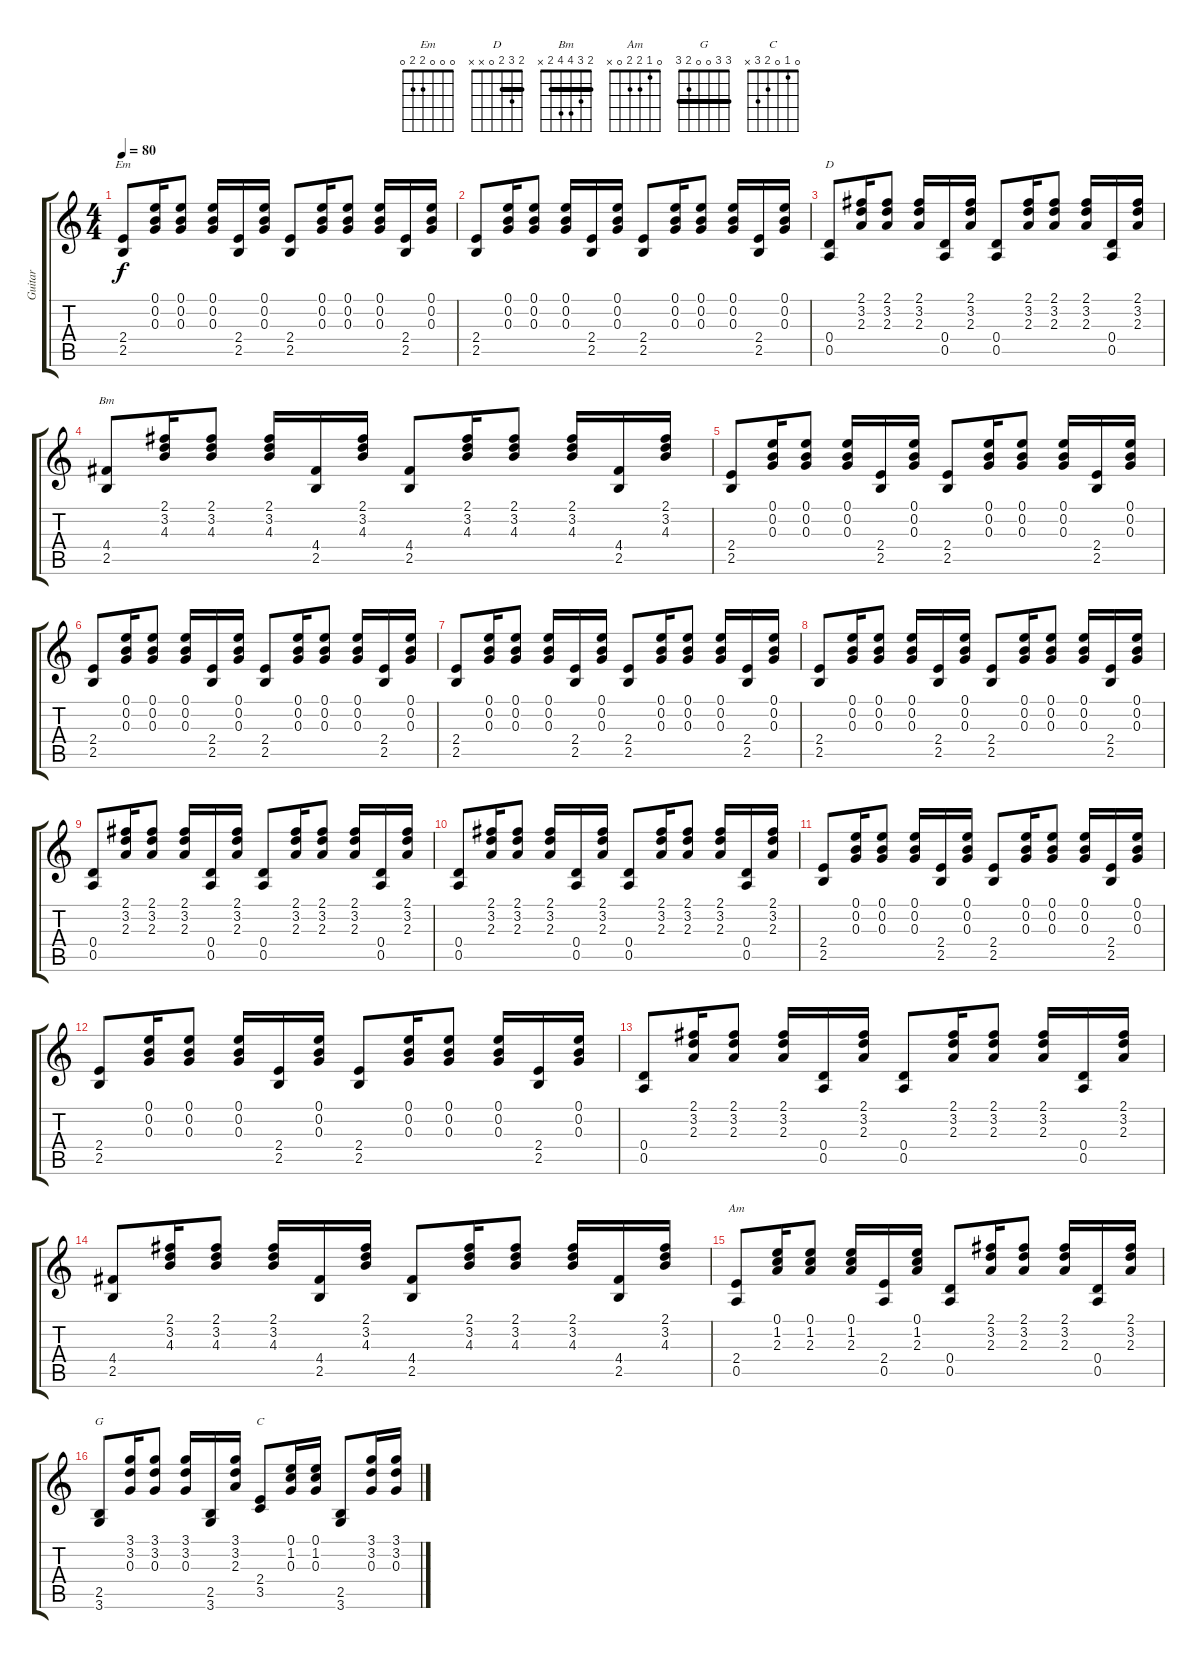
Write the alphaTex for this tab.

\track ("Guitar" "Guitar") {instrument acousticguitarsteel}
\staff {score tabs}
\tuning (E4 B3 G3 D3 A2 E2) {hide}
\chord ("Em" 0 0 0 2 2 0)
\chord ("D" 2 3 2 0 x x) {barre 2}
\chord ("Bm" 2 3 4 4 2 x) {barre 2}
\chord ("Am" 0 1 2 2 0 x)
\chord ("G" 3 3 0 0 2 3) {barre 3}
\chord ("C" 0 1 0 2 3 x)
\ts (4 4)
\tempo 80
\clef g2
\ks c
(2.4 2.5).8{ch "Em" dy f} (0.1 0.2 0.3).16 (0.1 0.2 0.3).8 (0.1 0.2 0.3).16 (2.4 2.5).16 (0.1 0.2 0.3).16 (2.4 2.5).8 (0.1 0.2 0.3).16 (0.1 0.2 0.3).8 (0.1 0.2 0.3).16 (2.4 2.5).16 (0.1 0.2 0.3).16 |
(2.4 2.5).8 (0.1 0.2 0.3).16 (0.1 0.2 0.3).8 (0.1 0.2 0.3).16 (2.4 2.5).16 (0.1 0.2 0.3).16 (2.4 2.5).8 (0.1 0.2 0.3).16 (0.1 0.2 0.3).8 (0.1 0.2 0.3).16 (2.4 2.5).16 (0.1 0.2 0.3).16 |
(0.4 0.5).8{ch "D"} (2.1 3.2 2.3).16 (2.1 3.2 2.3).8 (2.1 3.2 2.3).16 (0.4 0.5).16 (2.1 3.2 2.3).16 (0.4 0.5).8 (2.1 3.2 2.3).16 (2.1 3.2 2.3).8 (2.1 3.2 2.3).16 (0.4 0.5).16 (2.1 3.2 2.3).16 |
(4.4 2.5).8{ch "Bm"} (2.1 3.2 4.3).16 (2.1 3.2 4.3).8 (2.1 3.2 4.3).16 (4.4 2.5).16 (2.1 3.2 4.3).16 (4.4 2.5).8 (2.1 3.2 4.3).16 (2.1 3.2 4.3).8 (2.1 3.2 4.3).16 (4.4 2.5).16 (2.1 3.2 4.3).16 |
(2.4 2.5).8 (0.1 0.2 0.3).16 (0.1 0.2 0.3).8 (0.1 0.2 0.3).16 (2.4 2.5).16 (0.1 0.2 0.3).16 (2.4 2.5).8 (0.1 0.2 0.3).16 (0.1 0.2 0.3).8 (0.1 0.2 0.3).16 (2.4 2.5).16 (0.1 0.2 0.3).16 |
(2.4 2.5).8 (0.1 0.2 0.3).16 (0.1 0.2 0.3).8 (0.1 0.2 0.3).16 (2.4 2.5).16 (0.1 0.2 0.3).16 (2.4 2.5).8 (0.1 0.2 0.3).16 (0.1 0.2 0.3).8 (0.1 0.2 0.3).16 (2.4 2.5).16 (0.1 0.2 0.3).16 |
(2.4 2.5).8 (0.1 0.2 0.3).16 (0.1 0.2 0.3).8 (0.1 0.2 0.3).16 (2.4 2.5).16 (0.1 0.2 0.3).16 (2.4 2.5).8 (0.1 0.2 0.3).16 (0.1 0.2 0.3).8 (0.1 0.2 0.3).16 (2.4 2.5).16 (0.1 0.2 0.3).16 |
(2.4 2.5).8 (0.1 0.2 0.3).16 (0.1 0.2 0.3).8 (0.1 0.2 0.3).16 (2.4 2.5).16 (0.1 0.2 0.3).16 (2.4 2.5).8 (0.1 0.2 0.3).16 (0.1 0.2 0.3).8 (0.1 0.2 0.3).16 (2.4 2.5).16 (0.1 0.2 0.3).16 |
(0.4 0.5).8 (2.1 3.2 2.3).16 (2.1 3.2 2.3).8 (2.1 3.2 2.3).16 (0.4 0.5).16 (2.1 3.2 2.3).16 (0.4 0.5).8 (2.1 3.2 2.3).16 (2.1 3.2 2.3).8 (2.1 3.2 2.3).16 (0.4 0.5).16 (2.1 3.2 2.3).16 |
(0.4 0.5).8 (2.1 3.2 2.3).16 (2.1 3.2 2.3).8 (2.1 3.2 2.3).16 (0.4 0.5).16 (2.1 3.2 2.3).16 (0.4 0.5).8 (2.1 3.2 2.3).16 (2.1 3.2 2.3).8 (2.1 3.2 2.3).16 (0.4 0.5).16 (2.1 3.2 2.3).16 |
(2.4 2.5).8 (0.1 0.2 0.3).16 (0.1 0.2 0.3).8 (0.1 0.2 0.3).16 (2.4 2.5).16 (0.1 0.2 0.3).16 (2.4 2.5).8 (0.1 0.2 0.3).16 (0.1 0.2 0.3).8 (0.1 0.2 0.3).16 (2.4 2.5).16 (0.1 0.2 0.3).16 |
(2.4 2.5).8 (0.1 0.2 0.3).16 (0.1 0.2 0.3).8 (0.1 0.2 0.3).16 (2.4 2.5).16 (0.1 0.2 0.3).16 (2.4 2.5).8 (0.1 0.2 0.3).16 (0.1 0.2 0.3).8 (0.1 0.2 0.3).16 (2.4 2.5).16 (0.1 0.2 0.3).16 |
(0.4 0.5).8 (2.1 3.2 2.3).16 (2.1 3.2 2.3).8 (2.1 3.2 2.3).16 (0.4 0.5).16 (2.1 3.2 2.3).16 (0.4 0.5).8 (2.1 3.2 2.3).16 (2.1 3.2 2.3).8 (2.1 3.2 2.3).16 (0.4 0.5).16 (2.1 3.2 2.3).16 |
(4.4 2.5).8 (2.1 3.2 4.3).16 (2.1 3.2 4.3).8 (2.1 3.2 4.3).16 (4.4 2.5).16 (2.1 3.2 4.3).16 (4.4 2.5).8 (2.1 3.2 4.3).16 (2.1 3.2 4.3).8 (2.1 3.2 4.3).16 (4.4 2.5).16 (2.1 3.2 4.3).16 |
(2.4 0.5).8{ch "Am"} (0.1 1.2 2.3).16 (0.1 1.2 2.3).8 (0.1 1.2 2.3).16 (2.4 0.5).16 (0.1 1.2 2.3).16 (0.4 0.5).8 (2.1 3.2 2.3).16 (2.1 3.2 2.3).8 (2.1 3.2 2.3).16 (0.4 0.5).16 (2.1 3.2 2.3).16 |
(2.5 3.6).8{ch "G"} (3.1 3.2 0.3).16 (3.1 3.2 0.3).8 (3.1 3.2 0.3).16 (2.5 3.6).16 (3.1 3.2 2.3).16 (2.4 3.5).8{ch "C"} (0.1 1.2 0.3).16 (0.1 1.2 0.3).16 (2.5 3.6).8 (3.1 3.2 0.3).16 (3.1 3.2 0.3).16
